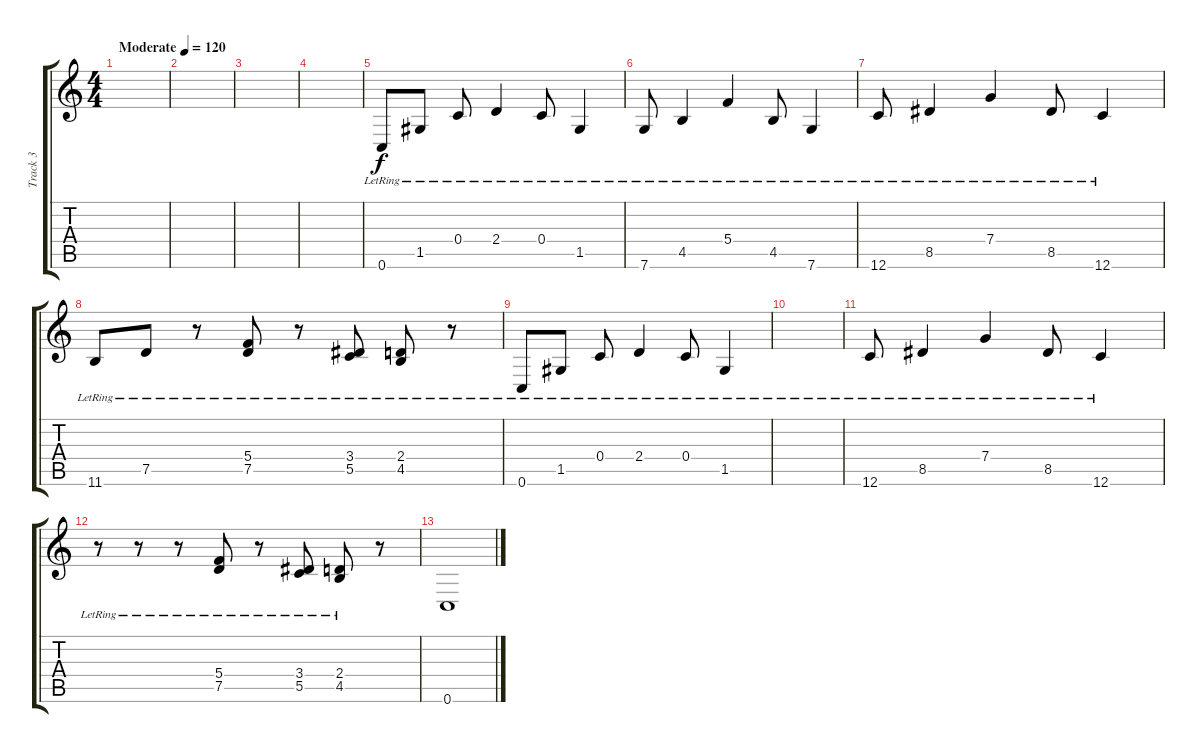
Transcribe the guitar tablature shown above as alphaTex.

\track ("Track 3" "Track 3") {instrument acousticguitarsteel}
\staff {score tabs}
\tuning (D4 A3 F3 C3 G2 C2) {hide}
\ts (4 4)
\tempo (120 "Moderate")
\clef g2
\ks c
|
|
|
|
0.6{lr}.8 1.5{lr}.8 0.4{lr}.8 2.4{lr}.4 0.4{lr}.8 1.5{lr}.4 |
7.6{lr}.8 4.5{lr}.4 5.4{lr}.4 4.5{lr}.8 7.6{lr}.4 |
12.6{lr}.8 8.5{lr}.4 7.4{lr}.4 8.5{lr}.8 12.6{lr}.4 |
11.6{lr}.8 7.5{lr}.8 r.8 (5.4{lr} 7.5{lr}).8 r.8 (3.4{lr} 5.5{lr}).8 (2.4{lr} 4.5).8 r.8 |
0.6{lr}.8 1.5{lr}.8 0.4{lr}.8 2.4{lr}.4 0.4{lr}.8 1.5{lr}.4 |
|
12.6{lr}.8 8.5{lr}.4 7.4{lr}.4 8.5{lr}.8 12.6{lr}.4 |
r.8 r.8 r.8 (5.4{lr} 7.5{lr}).8 r.8 (3.4{lr} 5.5{lr}).8 (2.4{lr} 4.5).8 r.8 |
0.6.1
